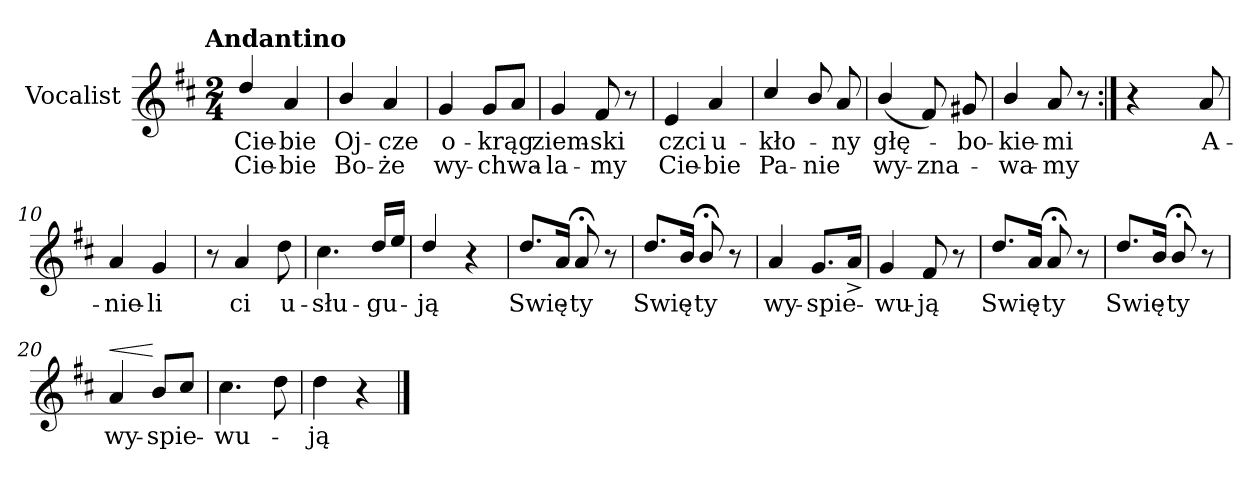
**kern	**text	**text	**dynam
*part1	*part1	*part1	*part1
*staff1	*staff1	*staff1	*staff1
*I"Vocalist	*	*	*
*clefG2	*	*	*
*k[f#c#]	*	*	*
*D:	*	*	*
!!LO:TX:omd:t=Andantino
*M2/4	*	*	*
*MM80	*	*	*
=1	=1	=1	=1
4dd/	Cie-	Cie-	.
4a/	-bie	-bie	.
=2	=2	=2	=2
4b/	Oj-	Bo-	.
4a/	-cze	-że	.
=3	=3	=3	=3
4g/	o-	wy-	.
8g/L	-krąg	-chwa-	.
8a/J	.	.	.
=4	=4	=4	=4
4g/	ziem-	-la-	.
8f#/	-ski	-my	.
8r	.	.	.
=5	=5	=5	=5
4e/	czci	Cie-	.
4a/	u-	-bie	.
=6	=6	=6	=6
4cc#/	-kło-	Pa-	.
8b/	.	-nie	.
8a/	-ny	.	.
=7	=7	=7	=7
(>4b/	głę-	wy-	.
8f#/)	.	-zna-	.
8g#X/	-bo-	.	.
=8	=8	=8	=8
4b/	-kie-	-wa-	.
8a/	-mi	-my	.
8r	.	.	.
=9:|!	=9:|!	=9:|!	=9:|!
4r	.	.	.
8ryy	.	.	.
8a/	A-	.	.
=10	=10	=10	=10
4a/	-nie-	.	.
4g/	-li	.	.
=11	=11	=11	=11
8r	.	.	.
4a/	ci	.	.
8dd\	u-	.	.
=12	=12	=12	=12
4.cc#\	-słu-	.	.
16dd/LL	-gu-	.	.
16ee/JJ	.	.	.
=13	=13	=13	=13
4dd/	-ją	.	.
4r	.	.	.
=14	=14	=14	=14
8.dd/L	Swię-	.	.
16a/Jk	.	.	.
8a;</	-ty	.	.
8r	.	.	.
=15	=15	=15	=15
8.dd/L	Swię-	.	.
16b/Jk	.	.	.
8b;</	-ty	.	.
8r	.	.	.
=16	=16	=16	=16
4a/	wy-	.	.
8.g/L	-spie-	.	.
16a^>/Jk	.	.	.
=17	=17	=17	=17
4g/	-wu-	.	.
8f#/	-ją	.	.
8r	.	.	.
=18	=18	=18	=18
8.dd/L	Swię-	.	.
16a/Jk	.	.	.
8a;</	-ty	.	.
8r	.	.	.
=19	=19	=19	=19
8.dd/L	Swię-	.	.
16b/Jk	.	.	.
8b;</	-ty	.	.
8r	.	.	.
=20	=20	=20	=20
!	!	!	!LO:HP:a
4a/	wy-	.	<
8b/L	-spie-	.	[
8cc#/J	.	.	.
=21	=21	=21	=21
4.cc#\	-wu-	.	.
8dd\	.	.	.
=22	=22	=22	=22
4dd\	-ją	.	.
4r	.	.	.
==	==	==	==
*-	*-	*-	*-
